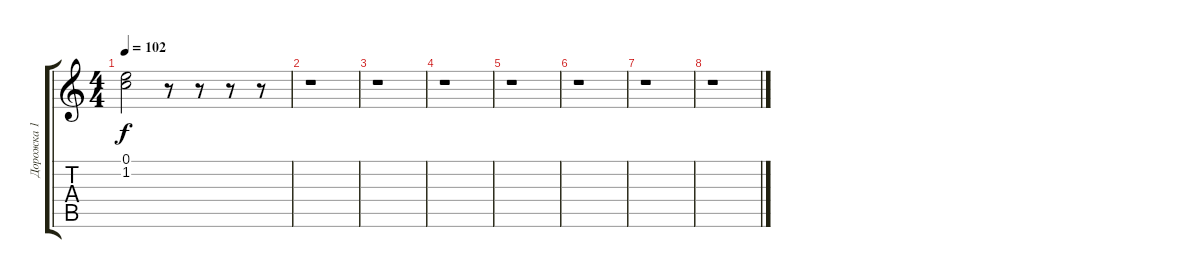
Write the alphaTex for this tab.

\track ("Дорожка 1" "Дорожка 1") {instrument acousticguitarsteel}
\staff {score tabs}
\tuning (E4 B3 G3 D3 A2 E2) {hide}
\ts (4 4)
\tempo 102
\clef g2
\ks c
(0.1{t} 1.2{t}).2{dy f} r.8 r.8 r.8 r.8 |
r.1 |
r.1 |
r.1 |
r.1 |
r.1 |
r.1 |
r.1
